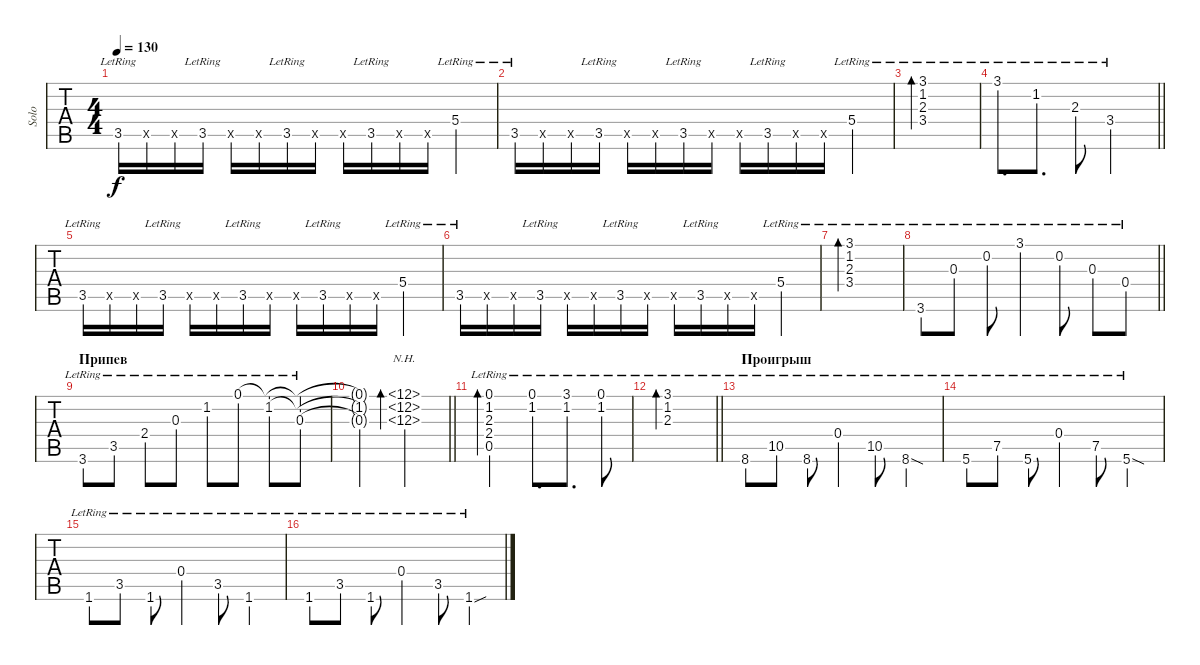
\track ("Solo" "Solo") {instrument acousticguitarsteel}
\staff {tabs}
\tuning (E4 B3 G3 D3 A2 E2) {hide}
\ts (4 4)
\tempo 130
\clef g2
\ks c
3.5{lr}.16{dy f} 3.5{x}.16 3.5{x}.16 3.5{lr}.16 3.5{x}.16 0.5{x}.16 3.5{lr}.16 0.5{x}.16 0.5{x}.16 3.5{lr}.16 0.5{x}.16 0.5{x}.16 5.4{lr}.4 |
3.5{lr}.16 0.5{x}.16 3.5{x}.16 3.5{lr}.16 0.5{x}.16 0.5{x}.16 3.5{lr}.16 0.5{x}.16 0.5{x}.16 3.5{lr}.16 0.5{x}.16 0.5{x}.16 5.4{lr}.4 |
(3.1{lr} 1.2{lr} 2.3{lr} 3.4{lr}).1{bd 60} |
\barLineRight lightlight
3.1{lr}.8{d} 1.2{lr}.8{d} 2.3{lr}.8 3.4{lr}.2 |
3.5{lr}.16 3.5{x}.16 3.5{x}.16 3.5{lr}.16 3.5{x}.16 0.5{x}.16 3.5{lr}.16 0.5{x}.16 0.5{x}.16 3.5{lr}.16 0.5{x}.16 0.5{x}.16 5.4{lr}.4 |
3.5{lr}.16 0.5{x}.16 3.5{x}.16 3.5{lr}.16 0.5{x}.16 0.5{x}.16 3.5{lr}.16 0.5{x}.16 0.5{x}.16 3.5{lr}.16 0.5{x}.16 0.5{x}.16 5.4{lr}.4 |
(3.1{lr} 1.2{lr} 2.3{lr} 3.4{lr}).1{bd 60} |
\barLineRight lightlight
3.6{lr}.8 0.3{lr}.8 0.2{lr}.8 3.1{lr}.4 0.2{lr}.8 0.3{lr}.8 0.4{lr}.8 |
\section ("" "Припев")
3.6{lr}.8 3.5{lr}.8 2.4{lr}.8 0.3{lr}.8 1.2{lr}.8 0.1{lr}.8 (0.1{t} 1.2{lr}).8 (0.1{t} 1.2{t} 0.3{lr}).8 |
\barLineRight lightlight
(0.1{t} 1.2{t} 0.3{t}).2 (12.1{nh} 12.2{nh} 12.3{nh}).2{bd 60} |
(0.1{lr} 1.2{lr} 2.3{lr} 2.4{lr} 0.5{lr}).2{bd 60} (0.1{lr} 1.2).8{d} (3.1{lr} 1.2).8{d} (0.1{lr} 1.2).8 |
\barLineRight lightlight
(3.1{lr} 1.2{lr} 2.3{lr}).1{bd 60} |
\section ("" "Проигрыш")
8.6{lr}.8 10.5{lr}.8 8.6{lr}.8 0.4{lr}.4 10.5{lr}.8 8.6{sod lr}.4 |
5.6{lr}.8 7.5{lr}.8 5.6{lr}.8 0.4{lr}.4 7.5{lr}.8 5.6{sod lr}.4 |
1.6{lr}.8 3.5{lr}.8 1.6{lr}.8 0.4{lr}.4 3.5{lr}.8 1.6{lr}.4 |
1.6{lr}.8 3.5{lr}.8 1.6{lr}.8 0.4{lr}.4 3.5{lr}.8 1.6{sou lr}.4
